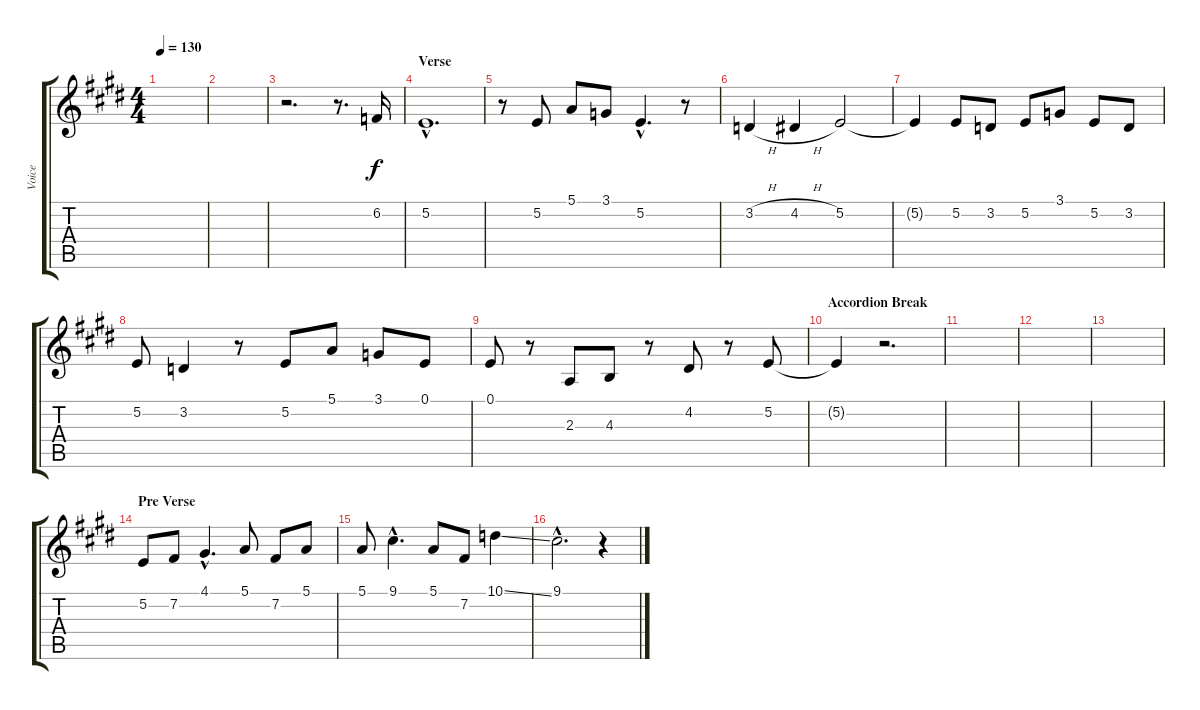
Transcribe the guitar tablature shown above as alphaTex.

\track ("Voice" "Voice") {instrument panflute}
\staff {score tabs}
\tuning (E4 B3 G3 D3 A2 E2) {hide}
\ts (4 4)
\tempo 130
\clef g2
\ks e
|
|
r.2{d} r.8{d} 6.2.16 |
\section ("" "Verse")
5.2{hac}.1{d} |
r.8 5.2.8 5.1.8 3.1.8 5.2{hac}.4{d} r.8 |
3.2{h}.4 4.2{h}.4 5.2.2 |
5.2{t}.4 5.2.8 3.2.8 5.2.8 3.1.8 5.2.8 3.2.8 |
5.2.8 3.2.4 r.8 5.2.8 5.1.8 3.1.8 0.1.8 |
0.1.8 r.8 2.3.8 4.3.8 r.8 4.2.8 r.8 5.2.8 |
\section ("" "Accordion Break")
5.2{t}.4 r.2{d} |
|
|
|
\section ("" "Pre Verse")
5.2.8 7.2.8 4.1{hac}.4{d} 5.1.8 7.2.8 5.1.8 |
5.1.8 9.1{hac}.4{d} 5.1.8 7.2.8 10.1{ss}.4 |
9.1{hac}.2{d} r.4
